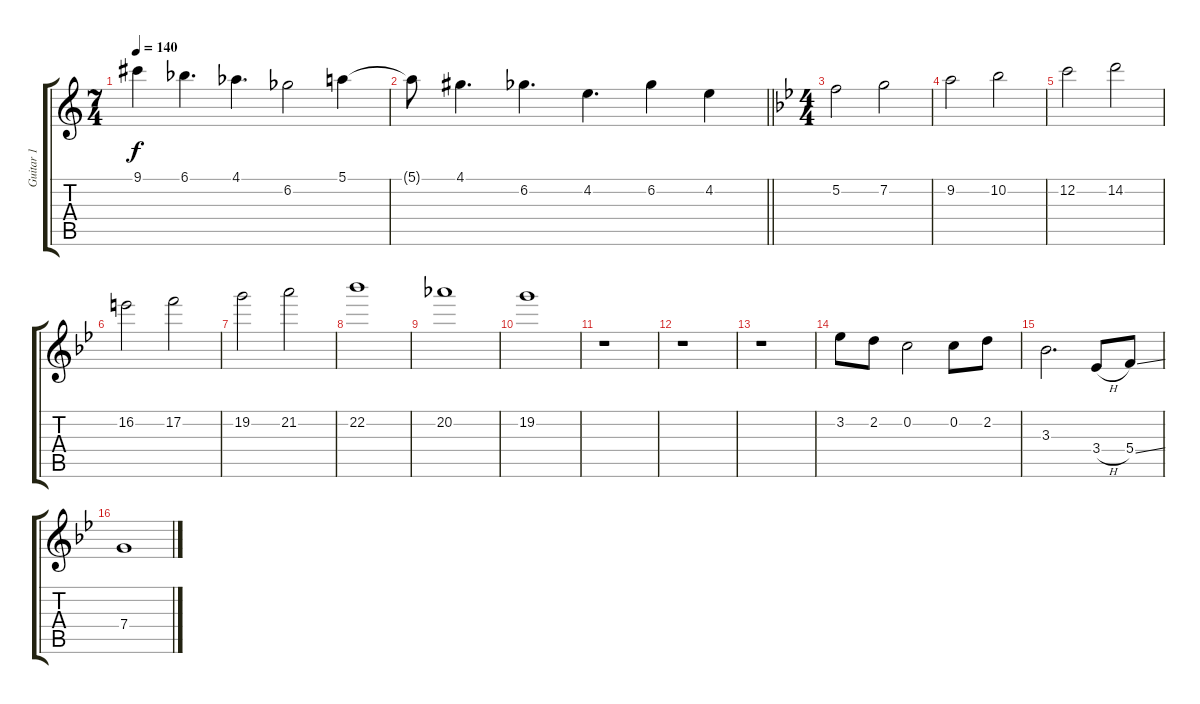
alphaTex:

\track ("Guitar 1" "Guitar 1") {instrument overdrivenguitar}
\staff {score tabs}
\tuning (E4 C4 G3 C3 G2 C2) {hide}
\ts (7 4)
\tempo 140
\clef g2
\ks aminor
9.1{t}.4{dy f} 6.1{acc b}.4{d} 4.1{acc b}.4{d} 6.2{acc b}.2 5.1.4 |
\barLineRight lightlight
5.1{t}.8 4.1.4{d} 6.2{acc b}.4{d} 4.2.4{d} 6.2{acc b}.4 4.2.4 |
\ts (4 4)
\ks gminor
5.2.2 7.2.2 |
9.2.2 10.2.2 |
12.2.2 14.2.2 |
16.2.2 17.2.2 |
19.2.2 21.2.2 |
22.2.1 |
20.2.1 |
19.2.1 |
r.1 |
r.1 |
r.1 |
3.2.8 2.2.8 0.2.2 0.2.8 2.2.8 |
3.3.2{d} 3.4{h}.8 5.4{ss}.8 |
7.4.1
